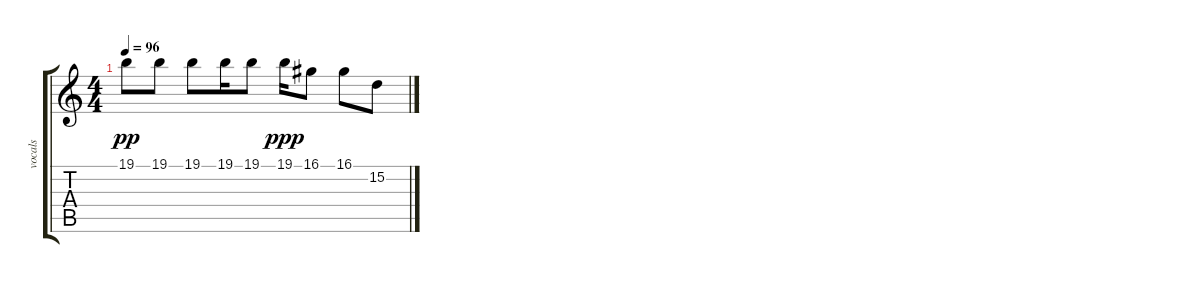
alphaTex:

\track ("vocals" "vocals") {instrument panflute}
\staff {score tabs}
\tuning (E4 B3 G3 D3 A2 E2) {hide}
\ts (4 4)
\tempo 96
\clef g2
\ks c
19.1.8{dy pp} 19.1.8 19.1.8 19.1.16 19.1.8 19.1.16{dy ppp} 16.1.8 16.1.8 15.2.8
